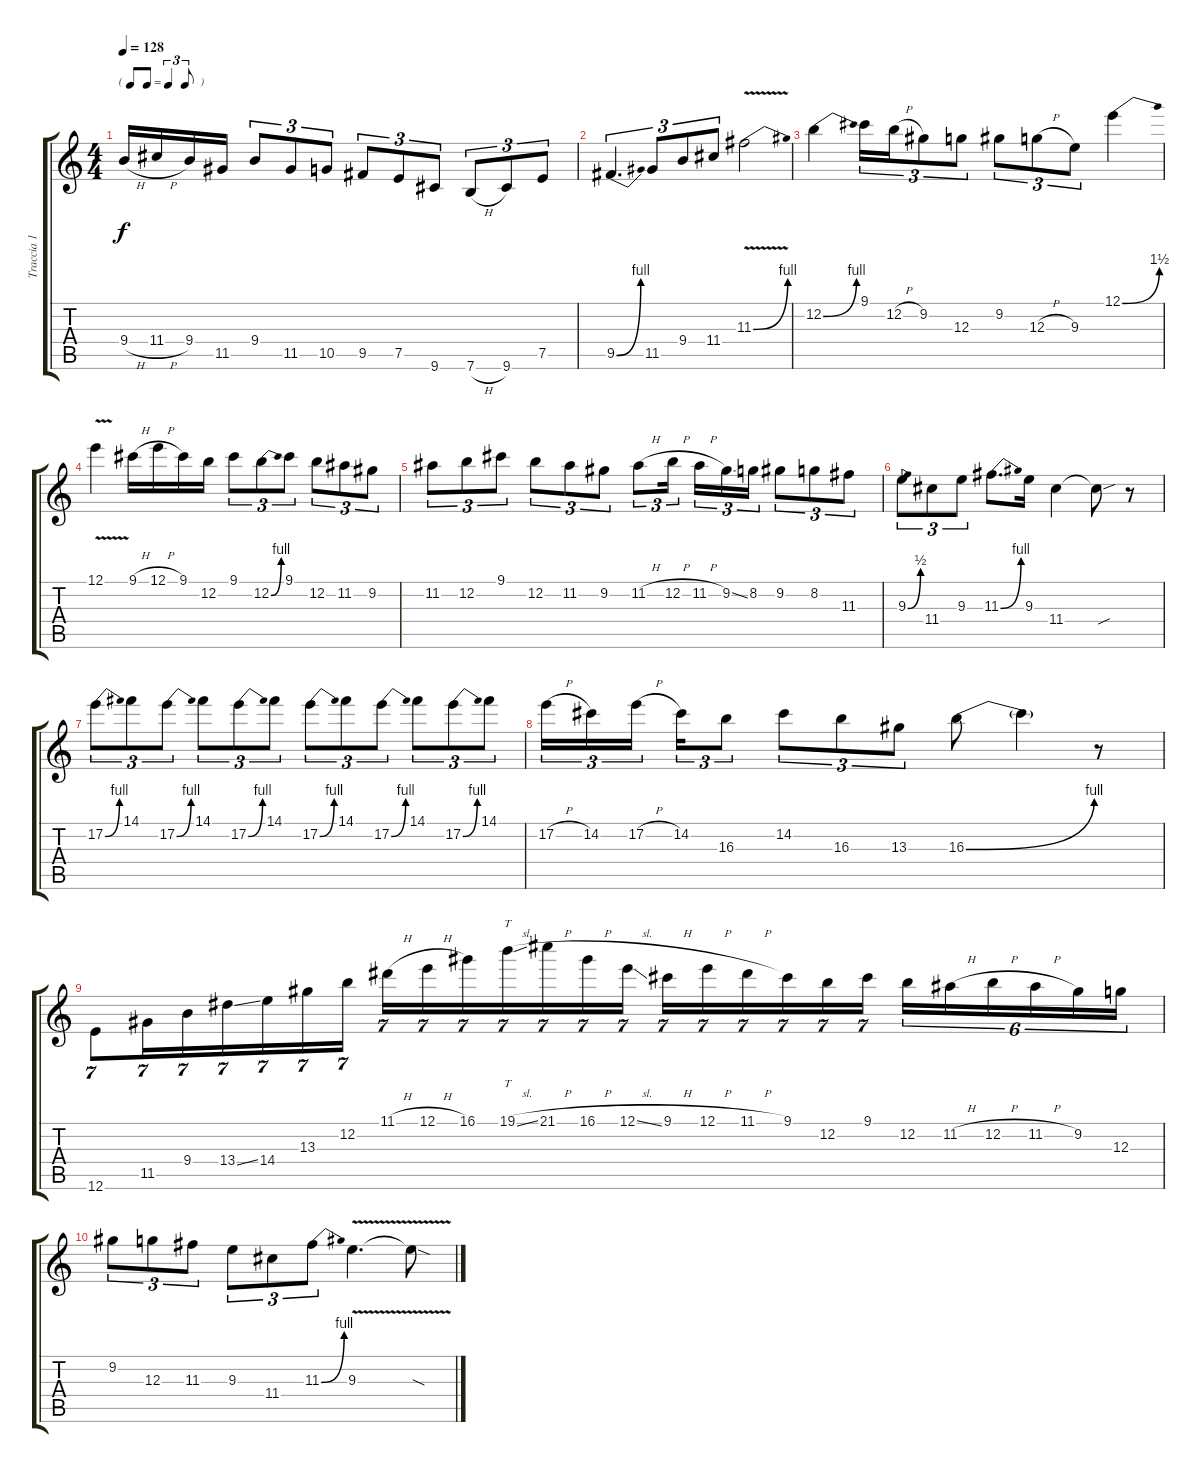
\track ("Traccia 1" "Traccia 1") {instrument overdrivenguitar}
\staff {score tabs}
\tuning (E4 B3 G3 D3 A2 E2) {hide}
\ts (4 4)
\tf triplet8th
\tempo 128
\clef g2
\ks c
9.4{h}.16{dy f} 11.4{h}.16 9.4.16 11.5.16 9.4.8{tu (3 2)} 11.5.8{tu (3 2)} 10.5.8{tu (3 2)} 9.5.8{tu (3 2)} 7.5.8{tu (3 2)} 9.6.8{tu (3 2)} 7.6{h}.8{tu (3 2)} 9.6.8{tu (3 2)} 7.5.8{tu (3 2)} |
9.5{be (bend 0 0 60 4)}.4{d tu (3 2)} 11.5.8{tu (3 2)} 9.4.8{tu (3 2)} 11.4.8{tu (3 2)} 11.3{be (bend 0 0 60 4) v}.2 |
12.2{be (bend 0 0 60 4)}.4{instrument overdrivenguitar} 9.1.16{tu (3 2)} 12.2{h}.16{tu (3 2)} 9.2.8{tu (3 2)} 12.3.8{tu (3 2)} 9.2.8{tu (3 2)} 12.3{h}.8{tu (3 2)} 9.3.8{tu (3 2)} 12.1{be (bend 0 0 60 6)}.4 |
12.1{v}.4 9.1{h}.16 12.1{h}.16 9.1.16 12.2.16 9.1.8{tu (3 2)} 12.2{be (bend 0 0 60 4)}.8{tu (3 2)} 9.1.8{tu (3 2)} 12.2.8{tu (3 2)} 11.2.8{tu (3 2)} 9.2.8{tu (3 2)} |
11.2.8{tu (3 2)} 12.2.8{tu (3 2)} 9.1.8{tu (3 2)} 12.2.8{tu (3 2)} 11.2.8{tu (3 2)} 9.2.8{tu (3 2)} 11.2{h}.8{tu (3 2)} 12.2{h}.16{tu (3 2) beam splitsecondary} 11.2{h}.16{tu (3 2)} 9.2{ss}.16{tu (3 2)} 8.2.16{tu (3 2)} 9.2.8{tu (3 2)} 8.2.8{tu (3 2)} 11.3.8{tu (3 2)} |
9.3{be (bend 0 0 60 2)}.8{tu (3 2)} 11.4.8{tu (3 2)} 9.3.8{tu (3 2)} 11.3{be (bend 0 0 60 4)}.8{d} 9.3.16 11.4.4 11.4{sou t}.8 r.8 |
17.2{be (bend 0 0 60 4)}.8{tu (3 2)} 14.1.8{tu (3 2)} 17.2{be (bend 0 0 60 4)}.8{tu (3 2)} 14.1.8{tu (3 2)} 17.2{be (bend 0 0 60 4)}.8{tu (3 2)} 14.1.8{tu (3 2)} 17.2{be (bend 0 0 60 4)}.8{tu (3 2)} 14.1.8{tu (3 2)} 17.2{be (bend 0 0 60 4)}.8{tu (3 2)} 14.1.8{tu (3 2)} 17.2{be (bend 0 0 60 4)}.8{tu (3 2)} 14.1.8{tu (3 2)} |
17.2{h}.16{tu (3 2)} 14.2.16{tu (3 2)} 17.2{h}.16{tu (3 2) beam splitsecondary} 14.2.16{tu (3 2)} 16.3.8{tu (3 2)} 14.2.8{tu (3 2)} 16.3.8{tu (3 2)} 13.3.8{tu (3 2)} 16.3{be (bend 0 0 60 4)}.8 16.3{t}.4 r.8 |
12.6.8{tu (7 4)} 11.5.16{tu (7 4)} 9.4.16{tu (7 4)} 13.4{ss}.16{tu (7 4)} 14.4.16{tu (7 4)} 13.3.16{tu (7 4)} 12.2.16{tu (7 4)} 11.1{h}.16{tu (7 4)} 12.1{h}.16{tu (7 4)} 16.1.16{tu (7 4)} 19.1{sl}.16{tt tu (7 4)} 21.1{h}.16{tu (7 4)} 16.1{h}.16{tu (7 4)} 12.1{sl}.16{tu (7 4)} 9.1{h}.16{tu (7 4)} 12.1{h}.16{tu (7 4)} 11.1{h}.16{tu (7 4)} 9.1.16{tu (7 4)} 12.2.16{tu (7 4)} 9.1.16{tu (7 4)} 12.2.16{tu (6 4)} 11.2{h}.16{tu (6 4)} 12.2{h}.16{tu (6 4)} 11.2{h}.16{tu (6 4)} 9.2.16{tu (6 4)} 12.3.16{tu (6 4)} |
9.2.8{tu (3 2)} 12.3.8{tu (3 2)} 11.3.8{tu (3 2)} 9.3.8{tu (3 2)} 11.4.8{tu (3 2)} 11.3{be (bend 0 0 60 4)}.8{tu (3 2)} 9.3{v}.4{d} 9.3{sod t}.8
